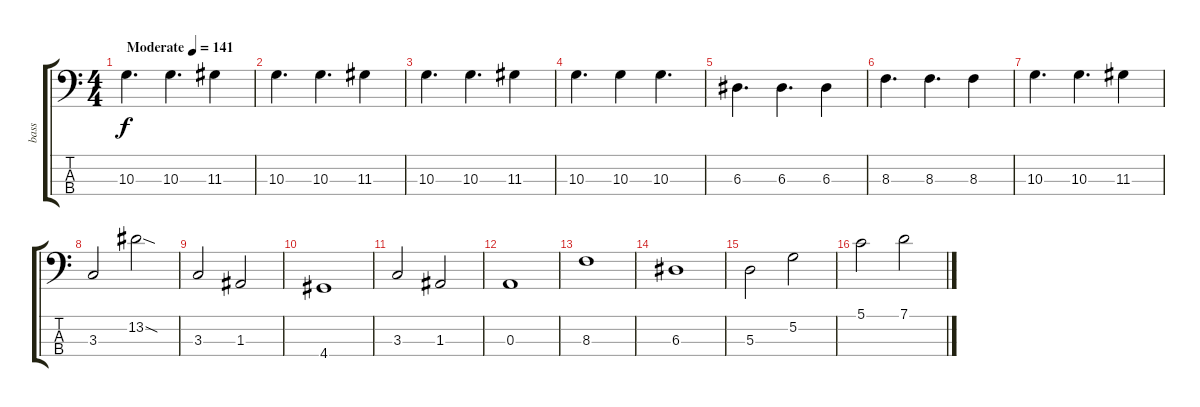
\track ("bass" "bass") {instrument electricbassfinger}
\staff {score tabs}
\tuning (G2 D2 A1 E1) {hide}
\ts (4 4)
\tempo (141 "Moderate")
\clef f4
\ks c
10.3.4{d dy f instrument electricbassfinger} 10.3.4{d} 11.3.4 |
10.3.4{d} 10.3.4{d} 11.3.4 |
10.3.4{d} 10.3.4{d} 11.3.4 |
10.3.4{d} 10.3.4 10.3.4{d} |
6.3.4{d} 6.3.4{d} 6.3.4 |
8.3.4{d} 8.3.4{d} 8.3.4 |
10.3.4{d} 10.3.4{d} 11.3.4 |
3.3.2 13.2{sod}.2 |
3.3.2 1.3.2 |
4.4.1 |
3.3.2 1.3.2 |
0.3.1 |
8.3.1 |
6.3.1 |
5.3.2 5.2.2 |
5.1.2 7.1.2
